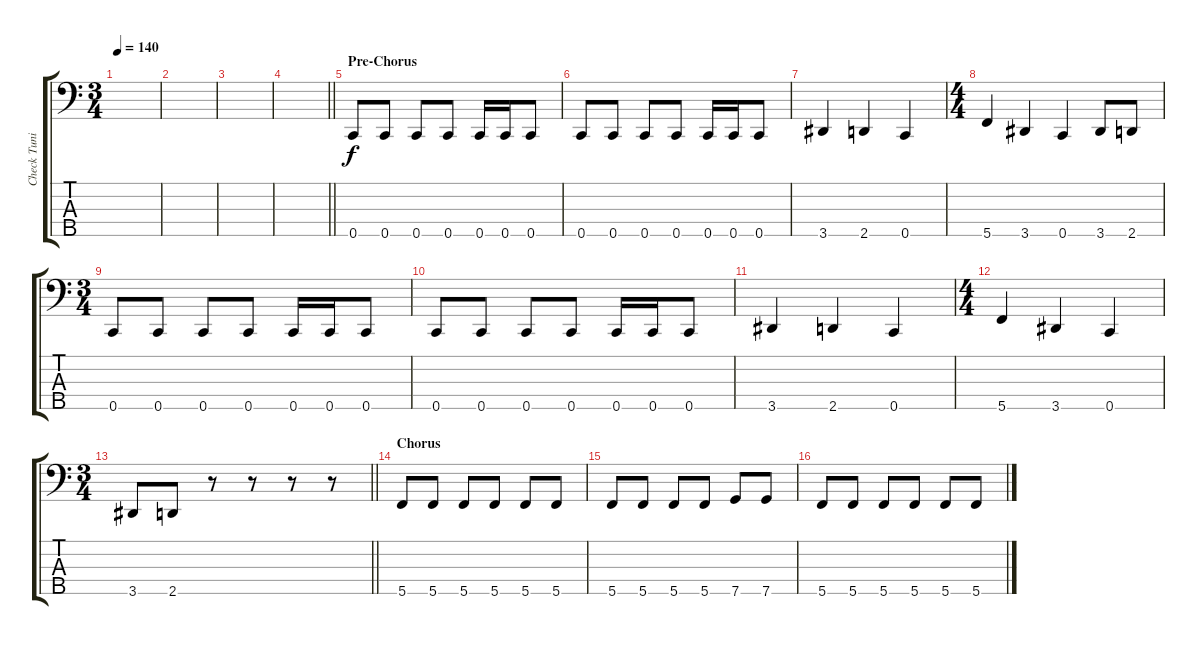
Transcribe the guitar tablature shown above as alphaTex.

\track ("Check Tuning" "Check Tuni") {instrument electricbassfinger}
\staff {score tabs}
\tuning (G2 D2 A1 E1 C1) {hide}
\ts (3 4)
\tempo 140
\clef f4
\ks c
|
|
|
\barLineRight lightlight
|
\section ("" "Pre-Chorus")
0.5.8 0.5.8 0.5.8 0.5.8 0.5.16 0.5.16 0.5.8 |
0.5.8 0.5.8 0.5.8 0.5.8 0.5.16 0.5.16 0.5.8 |
3.5.4 2.5.4 0.5.4 |
\ts (4 4)
5.5.4 3.5.4 0.5.4 3.5.8 2.5.8 |
\ts (3 4)
0.5.8 0.5.8 0.5.8 0.5.8 0.5.16 0.5.16 0.5.8 |
0.5.8 0.5.8 0.5.8 0.5.8 0.5.16 0.5.16 0.5.8 |
3.5.4 2.5.4 0.5.4 |
\ts (4 4)
5.5.4 3.5.4 0.5.4 |
\ts (3 4)
\barLineRight lightlight
3.5.8 2.5.8 r.8 r.8 r.8 r.8 |
\section ("" "Chorus")
5.5.8 5.5.8 5.5.8 5.5.8 5.5.8 5.5.8 |
5.5.8 5.5.8 5.5.8 5.5.8 7.5.8 7.5.8 |
5.5.8 5.5.8 5.5.8 5.5.8 5.5.8 5.5.8
